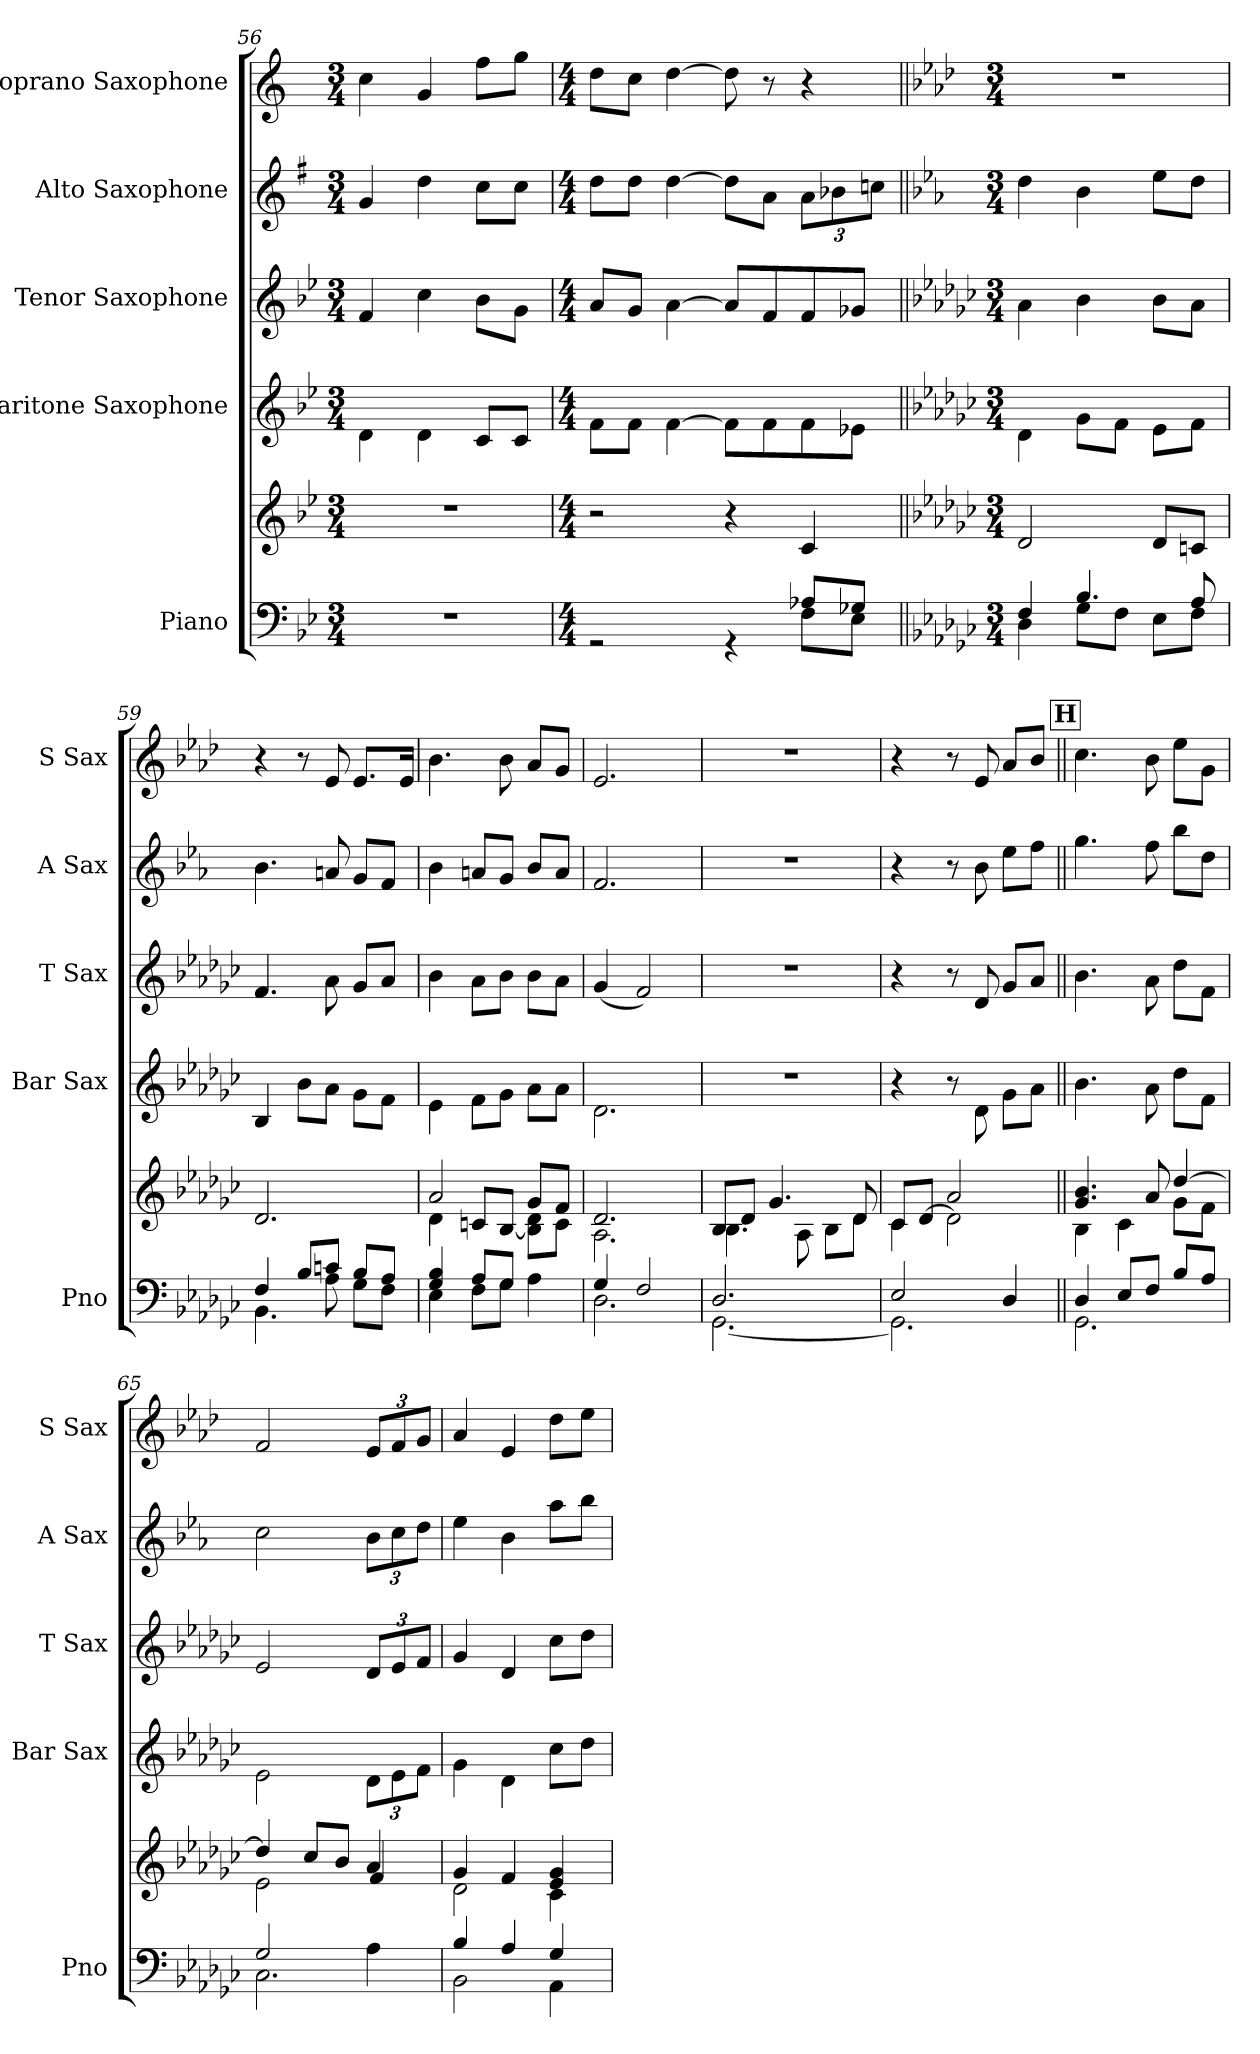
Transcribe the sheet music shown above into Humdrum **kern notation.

**kern	**kern	**kern	**kern	**kern	**kern
*part5	*part5	*part4	*part3	*part2	*part1
*staff6	*staff5	*staff4	*staff3	*staff2	*staff1
*I"Piano	*	*I"Baritone Saxophone	*I"Tenor Saxophone	*I"Alto Saxophone	*I"Soprano Saxophone
*I'Pno	*	*I'Bar Sax	*I'T Sax	*I'A Sax	*I'S Sax
*clefF4	*clefG2	*clefG2	*clefG2	*clefG2	*clefG2
*	*	*ITrd12c21	*ITrd8c14	*ITrd5c9	*ITrd1c2
*k[b-e-]	*k[b-e-]	*k[b-e-]	*k[b-e-]	*k[b-e-]	*k[b-e-]
*M3/4	*M3/4	*M3/4	*M3/4	*M3/4	*M3/4
=56	=56	=56	=56	=56	=56
2.r	2.r	4D\	4F/	4B-/	4b-\
.	.	4D\	4c\	4f\	4f/
.	.	8C/L	8B-\L	8e-\L	8ee-\L
.	.	8C/J	8G\J	8e-\J	8ff\J
=57	=57	=57	=57	=57	=57
*M4/4	*M4/4	*M4/4	*M4/4	*M4/4	*M4/4
*^	*	*	*	*	*
2rGG	2.ryy	2r	8F\L	8A/L	8f\L	8cc\L
.	.	.	8F\J	8G/J	8f\J	8b-\J
.	.	.	[4F\	[4A\	[4f\	[4cc\
4rGG	.	4r	8F\L]	8A/L]	8f\L]	8cc\]
.	.	.	8F\	8F/	8c\J	8r
*	*	*	*	*	*Xbrackettup	*
8A-X/L	8F\L	4c/	8F\	8F/	12c\L	4r
.	.	.	.	.	12d-X\	.
8G-X/J	8E-\J	.	8E-X\J	8G-X/J	.	.
.	.	.	.	.	12e-X\J	.
!!LO:PB:g=z
=58||	=58||	=58||	=58||	=58||	=58||	=58||
*k[b-e-a-d-g-c-]	*	*k[b-e-a-d-g-c-]	*k[b-e-a-d-g-c-]	*k[b-e-a-d-g-c-]	*k[b-e-a-d-g-c-]	*k[b-e-a-d-g-c-]
*M3/4	*	*M3/4	*M3/4	*M3/4	*M3/4	*M3/4
4F/	4D-\	2d-/	4D-\	4A-\	4f\	2.r
4.B-/	8G-\L	.	8G-\L	4B-\	4d-\	.
.	8F\J	.	8F\J	.	.	.
.	8E-\L	8d-/L	8E-\L	8B-\L	8g-\L	.
8A-/	8F\J	8cn/J	8F\J	8A-\J	8f\J	.
=59	=59	=59	=59	=59	=59	=59
4F/	4.BB-\	2.d-/	4BB-/	4.F/	4.d-\	4r
8B-/L	.	.	8B-\L	.	.	8r
8cn/J	8A-\	.	8A-\J	8A-\	8cn/	8d-/
8B-/L	8G-\L	.	8G-\L	8G-/L	8B-/L	8.d-/L
8A-/J	8F\J	.	8F\J	8A-/J	8A-/J	.
.	.	.	.	.	.	16d-/Jk
=60	=60	=60	=60	=60	=60	=60
*	*	*^	*	*	*	*
4G-/ 4B-/	4E-\	2a-/	4d-\	4E-\	4B-\	4d-\	4.a-\
8A-/L	8F\L	.	8cn/L	8F\L	8A-\L	8cn/L	.
8G-/J	8G-\J	.	[8B-/J	8G-\J	8B-\J	8B-/J	8a-\
4A-\	4ryy	8g-/L	8B-\] 8d-\L	8A-\L	8B-\L	8d-/L	8g-/L
.	.	8f/J	8c\J	8A-\J	8A-\J	8c/J	8f/J
=61	=61	=61	=61	=61	=61	=61	=61
4G-/	2.D-\	2.d-/	2.A-\	2.D-\	(4G-/	2.A-/	2.d-/
2F/	.	.	.	.	2F/)	.	.
=62	=62	=62	=62	=62	=62	=62	=62
2.D-/	[2.GG-\	8B-/L	4.B-\	2.r	2.r	2.r	2.r
.	.	8d-/J	.	.	.	.	.
.	.	4.g-/	.	.	.	.	.
.	.	.	8A-\	.	.	.	.
.	.	.	8B-\L	.	.	.	.
.	.	8d-/	8d-\J	.	.	.	.
=63	=63	=63	=63	=63	=63	=63	=63
2E-/	2.GG-\]	8c-/L	4c-\	4r	4r	4r	4r
.	.	[8d-/J	.	.	.	.	.
.	.	2d-\]	2a-/	8r	8r	8r	8r
.	.	.	.	8D-\	8D-/	8d-\	8d-/
4D-/	.	.	.	8G-\L	8G-/L	8g-\L	8g-/L
.	.	.	.	8A-\J	8A-/J	8a-\J	8a-/J
!!LO:LB:g=z
!!LO:REH:place=s1:a:B:fs=14:t=H
=64||	=64||	=64||	=64||	=64||	=64||	=64||	=64||
4D-/	2.GG-\	4.g-/ 4.b-/	4B-\	4.B-\	4.B-\	4.b-\	4.b-\
8E-/L	.	.	4c-\	.	.	.	.
8F/J	.	8a-/	.	8A-\	8A-\	8a-\	8a-\
8B-/L	.	[4dd-/	8g-\L	8d-\L	8d-\L	8dd-\L	8dd-\L
8A-/J	.	.	8f\J	8F\J	8F\J	8f\J	8f\J
=65	=65	=65	=65	=65	=65	=65	=65
2G-/	2.C-\	4dd-/]	2e-\	2E-\	2E-/	2e-\	2e-/
.	.	8cc-/L	.	.	.	.	.
.	.	8b-/J	.	.	.	.	.
*	*	*	*	*Xbrackettup	*Xbrackettup	*	*Xbrackettup
4A-\	.	4a-/	4f/	12D-\L	12D-/L	12d-\L	12d-/L
.	.	.	.	12E-\	12E-/	12e-\	12e-/
.	.	.	.	12F\J	12F/J	12f\J	12f/J
=66	=66	=66	=66	=66	=66	=66	=66
4B-/	2BB-\	4g-/	2d-\	4G-\	4G-/	4g-\	4g-/
4A-/	.	4f/	.	4D-\	4D-/	4d-\	4d-/
4G-/	4AA-\	4e-/ 4g-/	4c-\	8c-\L	8c-\L	8cc-\L	8cc-\L
.	.	.	.	8d-\J	8d-\J	8dd-\J	8dd-\J
*v	*v	*	*	*	*	*	*
*	*v	*v	*	*	*	*
=	=	=	=	=	=
*-	*-	*-	*-	*-	*-
